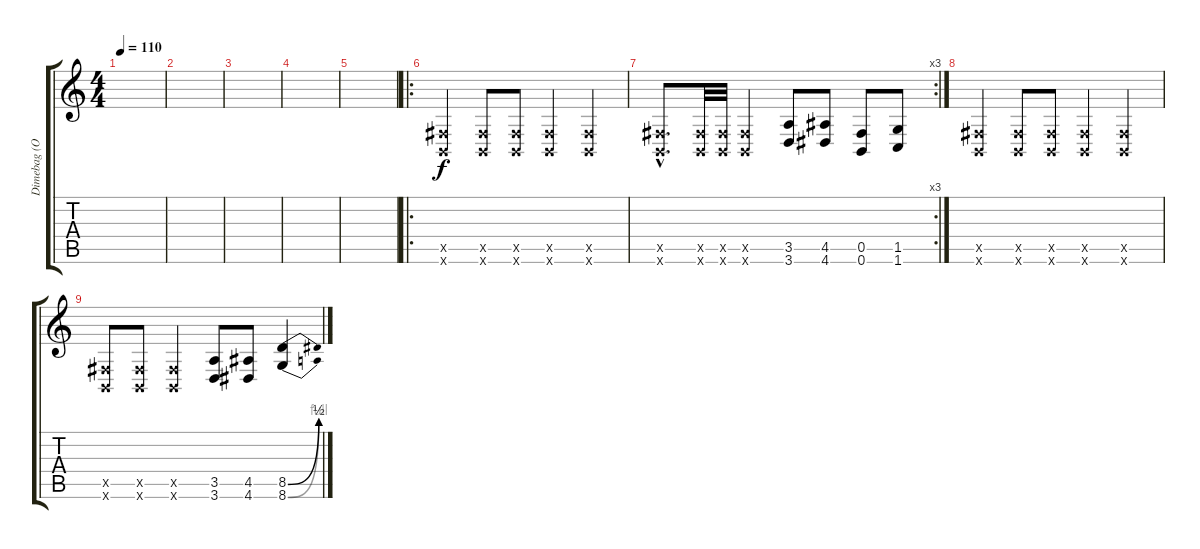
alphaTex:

\track ("Dimebag (Overdubb)" "Dimebag (O") {instrument distortionguitar}
\staff {score tabs}
\tuning (Db4 Ab3 E3 B2 Gb2 B1) {hide}
\ts (4 4)
\tempo 110
\clef g2
\ks c
|
|
|
|
|
\ro
(0.5{x} 0.6{x}).4 (0.5{x} 0.6{x}).8 (0.5{x} 0.6{x}).8 (0.5{x} 0.6{x}).4 (0.5{x} 0.6{x}).4 |
\rc 3
(0.5{hac x} 0.6{hac x}).8{d} (0.5{x} 0.6{x}).32 (0.5{x} 0.6{x}).32 (0.5{x} 0.6{x}).4 (3.5 3.6).8 (4.5 4.6).8 (0.5 0.6).8 (1.5 1.6).8 |
(0.5{x} 0.6{x}).4 (0.5{x} 0.6{x}).8 (0.5{x} 0.6{x}).8 (0.5{x} 0.6{x}).4 (0.5{x} 0.6{x}).4 |
(0.5{x} 0.6{x}).8 (0.5{x} 0.6{x}).8 (0.5{x} 0.6{x}).4 (3.5 3.6).8 (4.5 4.6).8 (8.5{be (bend 0 0 60 2)} 8.6{be (bend 0 0 60 4)}).4
